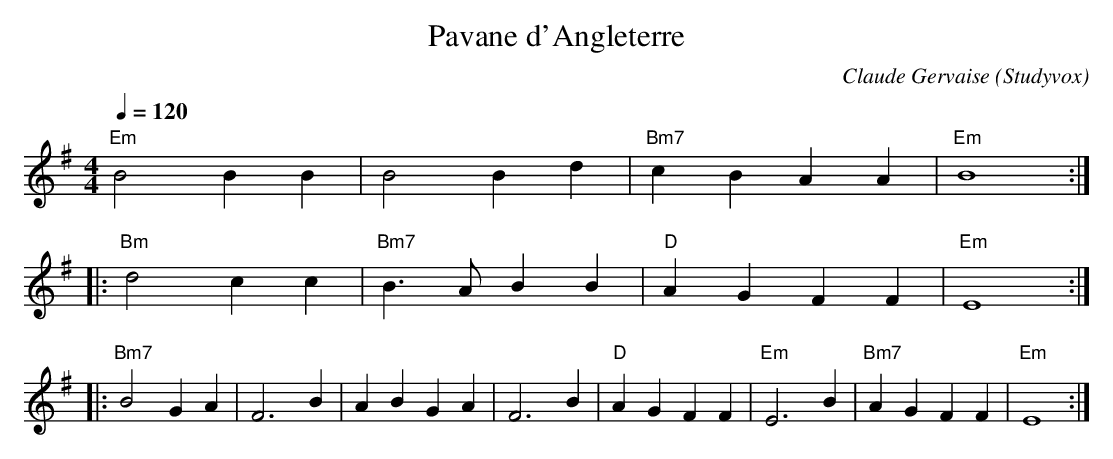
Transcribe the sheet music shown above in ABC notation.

X:1
T:Pavane d'Angleterre
C:Claude Gervaise
O:Studyvox
M:4/4
L:1/4
Q:1/4=120
K:G
"Em"B2BB|B2Bd|"Bm7"cBAA|"Em"B4:|
|:"Bm"d2cc|"Bm7"B>ABB|"D"AGFF|"Em"E4:|
|:"Bm7"B2GA|F3B|ABGA|F3B|"D"AGFF|"Em"E3B|"Bm7"AGFF|"Em"E4:|
